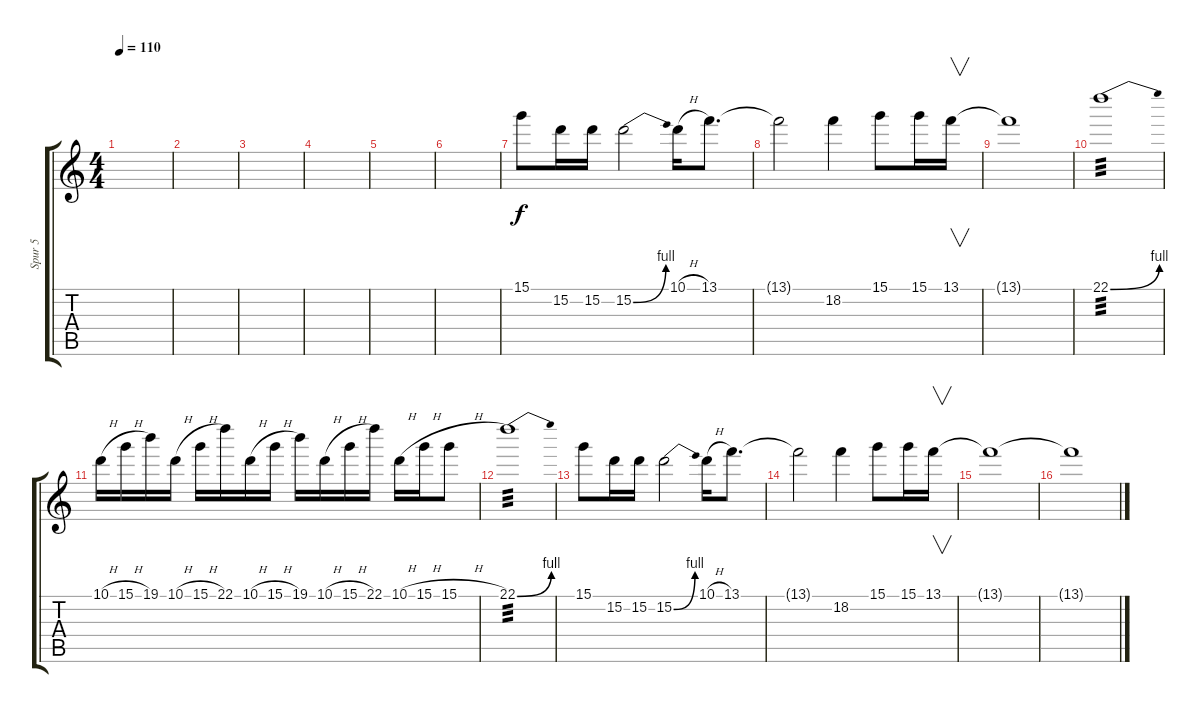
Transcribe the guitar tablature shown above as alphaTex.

\track ("Spur 5" "Spur 5") {mute instrument overdrivenguitar}
\staff {score tabs}
\tuning (E4 B3 G3 D3 A2 E2) {hide}
\ts (4 4)
\tempo 110
\clef g2
\ks c
|
|
|
|
|
|
15.1.8 15.2.16 15.2.16 15.2{be (bend 0 0 60 4)}.2 10.1{h}.16 13.1.8{d} |
13.1{t}.2 18.2.4 15.1.8 15.1.16 13.1.16{v} |
13.1{t}.1 |
22.1{be (bend 0 0 60 4)}.1{tp 3} |
10.1{h}.16 15.1{h}.16 19.1.16 10.1{h}.16 15.1{h}.16 22.1.16 10.1{h}.16 15.1{h}.16 19.1.16 10.1{h}.16 15.1{h}.16 22.1.16 10.1{h}.16 15.1{h}.16 15.1{h}.8 |
22.1{be (bend 0 0 60 4)}.1{tp 3} |
15.1.8 15.2.16 15.2.16 15.2{be (bend 0 0 60 4)}.2 10.1{h}.16 13.1.8{d} |
13.1{t}.2 18.2.4 15.1.8 15.1.16 13.1.16{v} |
13.1{t}.1 |
13.1{t}.1
